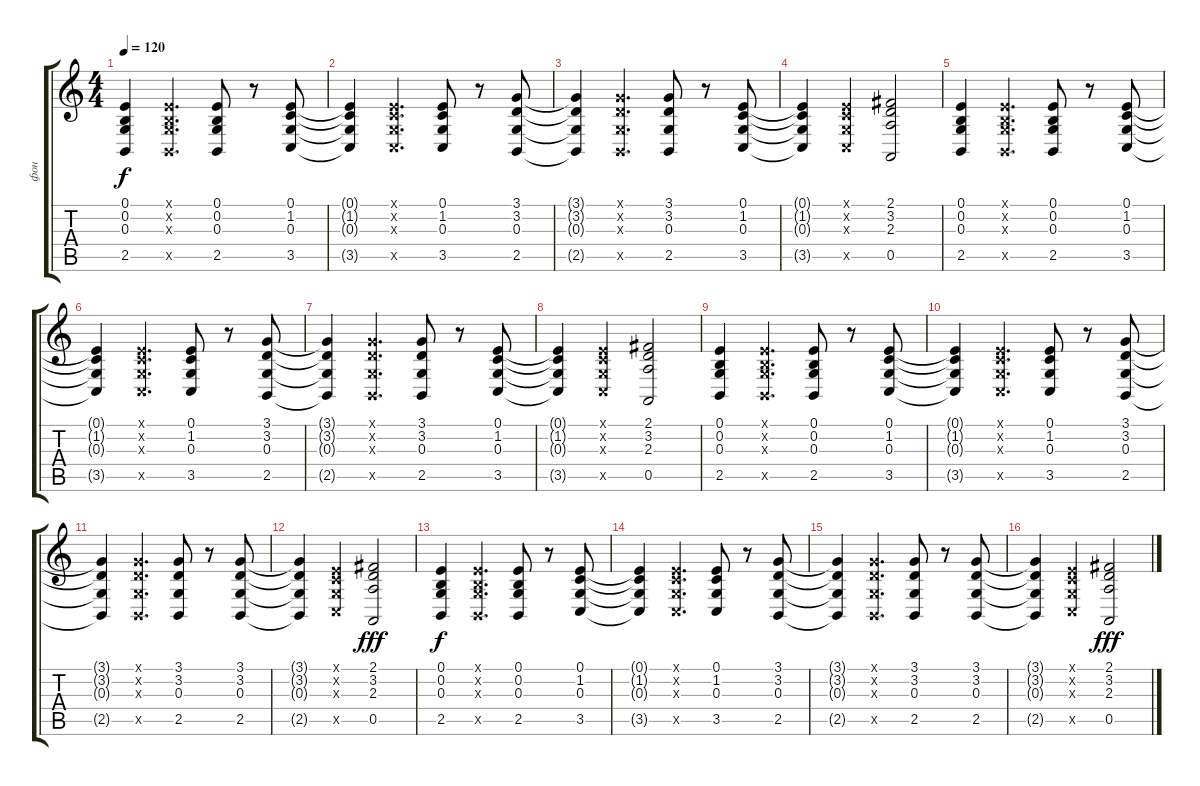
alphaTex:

\track ("фон" "фон") {instrument stringensemble1}
\staff {score tabs}
\tuning (E4 B3 G3 D3 A2 E2) {hide}
\ts (4 4)
\tempo 120
\clef g2
\ks c
(0.1 0.2 0.3 2.5).4{dy f} (0.1{x} 0.2{x} 0.3{x} 2.5{x}).4{d} (0.1 0.2 0.3 2.5).8 r.8 (0.1 1.2 0.3 3.5).8 |
(0.1{t} 1.2{t} 0.3{t} 3.5{t}).4 (0.1{x} 1.2{x} 0.3{x} 3.5{x}).4{d} (0.1 1.2 0.3 3.5).8 r.8 (3.1 3.2 0.3 2.5).8 |
(3.1{t} 3.2{t} 0.3{t} 2.5{t}).4 (3.1{x} 3.2{x} 0.3{x} 2.5{x}).4{d} (3.1 3.2 0.3 2.5).8 r.8 (0.1 1.2 0.3 3.5).8 |
(0.1{t} 1.2{t} 0.3{t} 3.5{t}).4 (0.1{x} 1.2{x} 0.3{x} 3.5{x}).4 (2.1 3.2 2.3 0.5).2 |
(0.1 0.2 0.3 2.5).4 (0.1{x} 0.2{x} 0.3{x} 2.5{x}).4{d} (0.1 0.2 0.3 2.5).8 r.8 (0.1 1.2 0.3 3.5).8 |
(0.1{t} 1.2{t} 0.3{t} 3.5{t}).4 (0.1{x} 1.2{x} 0.3{x} 3.5{x}).4{d} (0.1 1.2 0.3 3.5).8 r.8 (3.1 3.2 0.3 2.5).8 |
(3.1{t} 3.2{t} 0.3{t} 2.5{t}).4 (3.1{x} 3.2{x} 0.3{x} 2.5{x}).4{d} (3.1 3.2 0.3 2.5).8 r.8 (0.1 1.2 0.3 3.5).8 |
(0.1{t} 1.2{t} 0.3{t} 3.5{t}).4 (0.1{x} 1.2{x} 0.3{x} 3.5{x}).4 (2.1 3.2 2.3 0.5).2 |
(0.1 0.2 0.3 2.5).4 (0.1{x} 0.2{x} 0.3{x} 2.5{x}).4{d} (0.1 0.2 0.3 2.5).8 r.8 (0.1 1.2 0.3 3.5).8 |
(0.1{t} 1.2{t} 0.3{t} 3.5{t}).4 (0.1{x} 1.2{x} 0.3{x} 3.5{x}).4{d} (0.1 1.2 0.3 3.5).8 r.8 (3.1 3.2 0.3 2.5).8 |
(3.1{t} 3.2{t} 0.3{t} 2.5{t}).4 (3.1{x} 3.2{x} 0.3{x} 2.5{x}).4{d} (3.1 3.2 0.3 2.5).8 r.8 (3.1 3.2 0.3 2.5).8 |
(3.1{t} 3.2{t} 0.3{t} 2.5{t}).4 (0.1{x} 1.2{x} 0.3{x} 3.5{x}).4 (2.1 3.2 2.3 0.5).2{dy fff} |
(0.1 0.2 0.3 2.5).4{dy f} (0.1{x} 0.2{x} 0.3{x} 2.5{x}).4{d} (0.1 0.2 0.3 2.5).8 r.8 (0.1 1.2 0.3 3.5).8 |
(0.1{t} 1.2{t} 0.3{t} 3.5{t}).4 (0.1{x} 1.2{x} 0.3{x} 3.5{x}).4{d} (0.1 1.2 0.3 3.5).8 r.8 (3.1 3.2 0.3 2.5).8 |
(3.1{t} 3.2{t} 0.3{t} 2.5{t}).4 (3.1{x} 3.2{x} 0.3{x} 2.5{x}).4{d} (3.1 3.2 0.3 2.5).8 r.8 (3.1 3.2 0.3 2.5).8 |
(3.1{t} 3.2{t} 0.3{t} 2.5{t}).4 (0.1{x} 1.2{x} 0.3{x} 3.5{x}).4 (2.1 3.2 2.3 0.5).2{dy fff}
